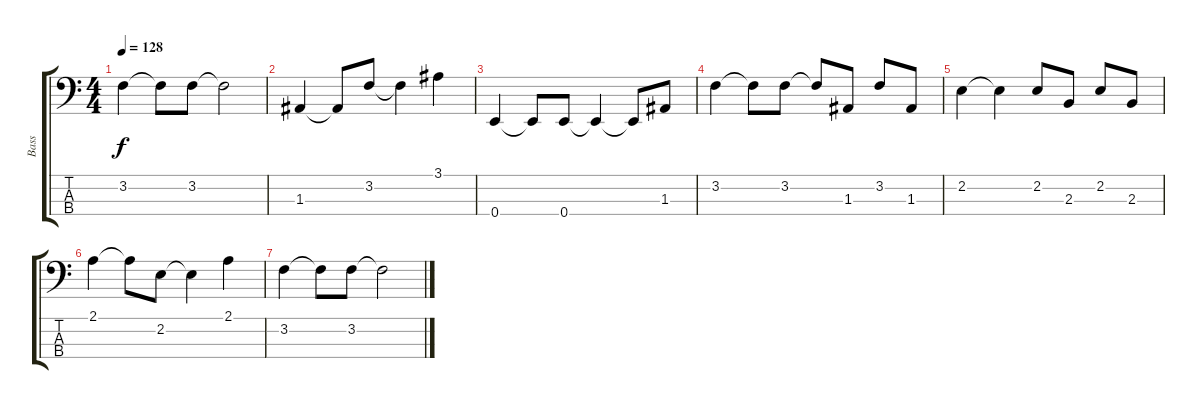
\track ("Bass" "Bass") {instrument electricbassfinger}
\staff {score tabs}
\tuning (G2 D2 A1 E1) {hide}
\ts (4 4)
\tempo 128
\clef f4
\ks c
3.2.4{dy f} 3.2{t}.8 3.2.8 3.2{t}.2 |
1.3.4 1.3{t}.8 3.2.8 3.2{t}.4 3.1.4 |
0.4.4 0.4{t}.8 0.4.8 0.4{t}.4 0.4{t}.8 1.3.8 |
3.2.4 3.2{t}.8 3.2.8 3.2{t}.8 1.3.8 3.2.8 1.3.8 |
2.2.4 2.2{t}.4 2.2.8 2.3.8 2.2.8 2.3.8 |
2.1.4 2.1{t}.8 2.2.8 2.2{t}.4 2.1.4 |
3.2.4 3.2{t}.8 3.2.8 3.2{t}.2
